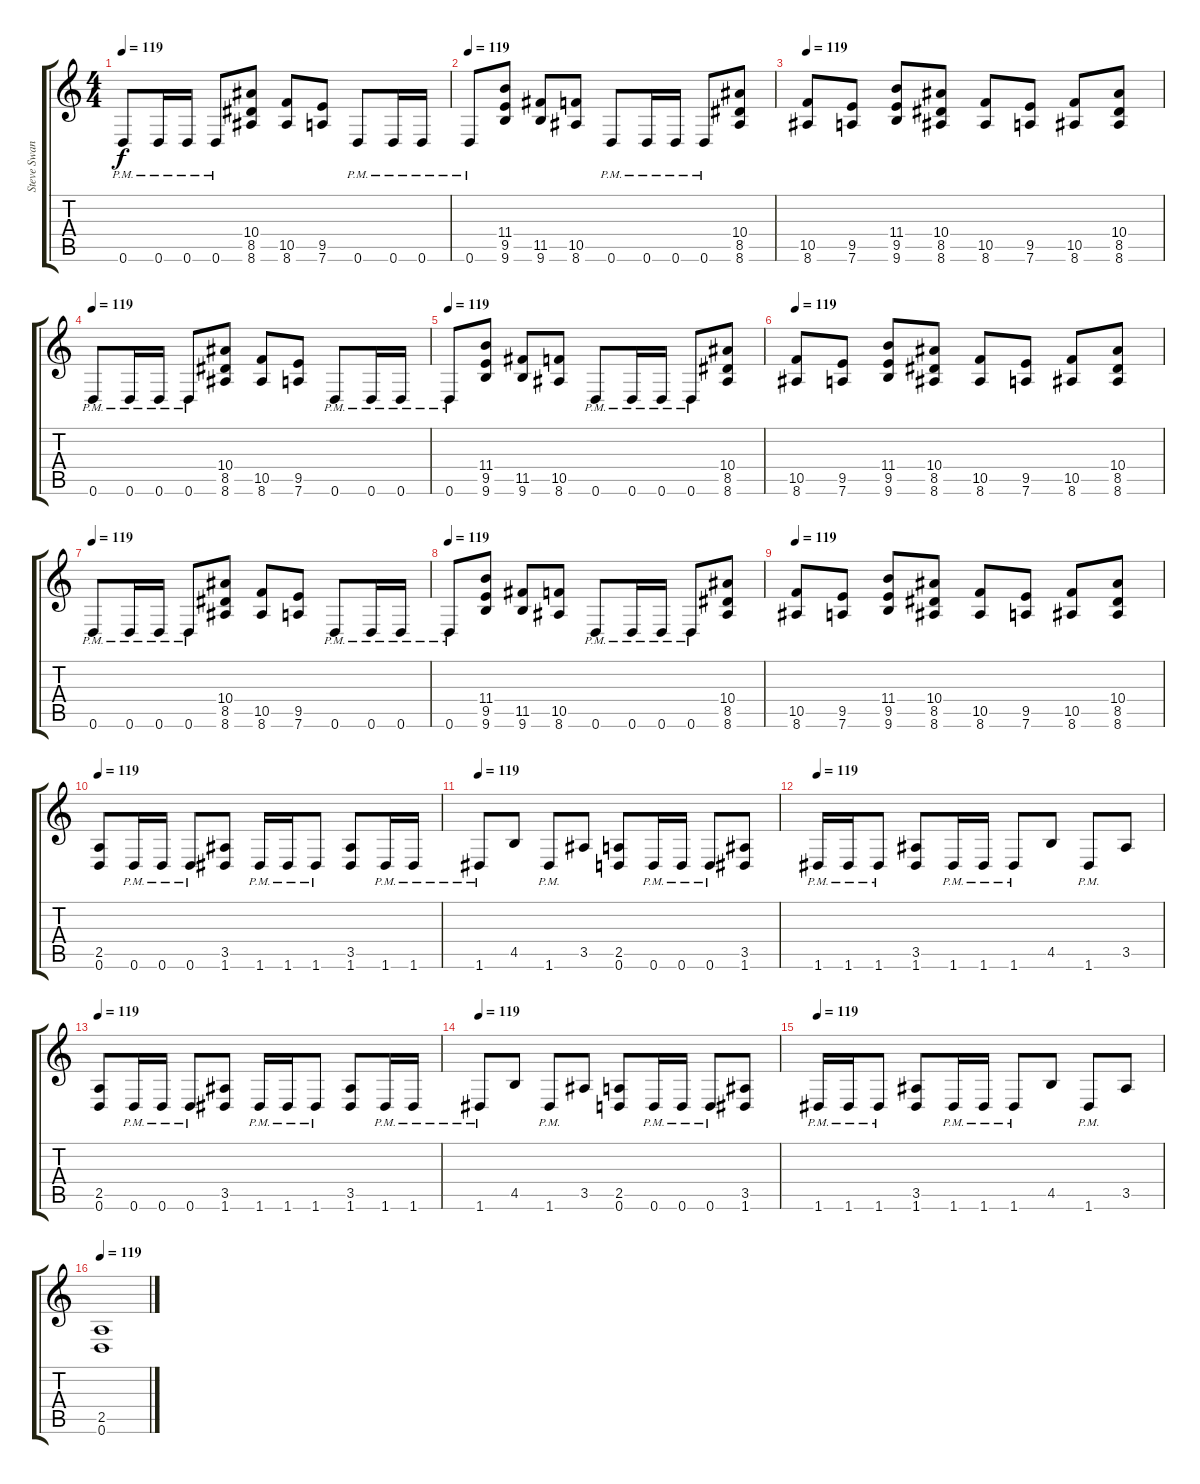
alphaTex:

\track ("Steve Swanson (Rythm Guitar + Solo)" "Steve Swan") {instrument overdrivenguitar}
\staff {score tabs}
\tuning (D4 A3 F3 C3 G2 D2) {hide}
\ts (4 4)
\tempo 119
\clef g2
\ks c
0.6{pm}.8{dy f} 0.6{pm}.16 0.6{pm}.16 0.6{pm}.8 (10.4 8.5 8.6).8 (10.5 8.6).8 (9.5 7.6).8 0.6{pm}.8 0.6{pm}.16 0.6{pm}.16 |
\tempo 119
0.6{pm}.8 (11.4 9.5 9.6).8 (11.5 9.6).8 (10.5 8.6).8 0.6{pm}.8 0.6{pm}.16 0.6{pm}.16 0.6{pm}.8 (10.4 8.5 8.6).8 |
\tempo 119
(10.5 8.6).8 (9.5 7.6).8 (11.4 9.5 9.6).8 (10.4 8.5 8.6).8 (10.5 8.6).8 (9.5 7.6).8 (10.5 8.6).8 (10.4 8.5 8.6).8 |
\tempo 119
0.6{pm}.8 0.6{pm}.16 0.6{pm}.16 0.6{pm}.8 (10.4 8.5 8.6).8 (10.5 8.6).8 (9.5 7.6).8 0.6{pm}.8 0.6{pm}.16 0.6{pm}.16 |
\tempo 119
0.6{pm}.8 (11.4 9.5 9.6).8 (11.5 9.6).8 (10.5 8.6).8 0.6{pm}.8 0.6{pm}.16 0.6{pm}.16 0.6{pm}.8 (10.4 8.5 8.6).8 |
\tempo 119
(10.5 8.6).8 (9.5 7.6).8 (11.4 9.5 9.6).8 (10.4 8.5 8.6).8 (10.5 8.6).8 (9.5 7.6).8 (10.5 8.6).8 (10.4 8.5 8.6).8 |
\tempo 119
0.6{pm}.8 0.6{pm}.16 0.6{pm}.16 0.6{pm}.8 (10.4 8.5 8.6).8 (10.5 8.6).8 (9.5 7.6).8 0.6{pm}.8 0.6{pm}.16 0.6{pm}.16 |
\tempo 119
0.6{pm}.8 (11.4 9.5 9.6).8 (11.5 9.6).8 (10.5 8.6).8 0.6{pm}.8 0.6{pm}.16 0.6{pm}.16 0.6{pm}.8 (10.4 8.5 8.6).8 |
\tempo 119
(10.5 8.6).8 (9.5 7.6).8 (11.4 9.5 9.6).8 (10.4 8.5 8.6).8 (10.5 8.6).8 (9.5 7.6).8 (10.5 8.6).8 (10.4 8.5 8.6).8 |
\tempo 119
(2.5 0.6).8 0.6{pm}.16 0.6{pm}.16 0.6{pm}.8 (3.5 1.6).8 1.6{pm}.16 1.6{pm}.16 1.6{pm}.8 (3.5 1.6).8 1.6{pm}.16 1.6{pm}.16 |
\tempo 119
1.6{pm}.8 4.5.8 1.6{pm}.8 3.5.8 (2.5 0.6).8 0.6{pm}.16 0.6{pm}.16 0.6{pm}.8 (3.5 1.6).8 |
\tempo 119
1.6{pm}.16 1.6{pm}.16 1.6{pm}.8 (3.5 1.6).8 1.6{pm}.16 1.6{pm}.16 1.6{pm}.8 4.5.8 1.6{pm}.8 3.5.8 |
\tempo 119
(2.5 0.6).8 0.6{pm}.16 0.6{pm}.16 0.6{pm}.8 (3.5 1.6).8 1.6{pm}.16 1.6{pm}.16 1.6{pm}.8 (3.5 1.6).8 1.6{pm}.16 1.6{pm}.16 |
\tempo 119
1.6{pm}.8 4.5.8 1.6{pm}.8 3.5.8 (2.5 0.6).8 0.6{pm}.16 0.6{pm}.16 0.6{pm}.8 (3.5 1.6).8 |
\tempo 119
1.6{pm}.16 1.6{pm}.16 1.6{pm}.8 (3.5 1.6).8 1.6{pm}.16 1.6{pm}.16 1.6{pm}.8 4.5.8 1.6{pm}.8 3.5.8 |
\tempo 119
(2.5 0.6).1
